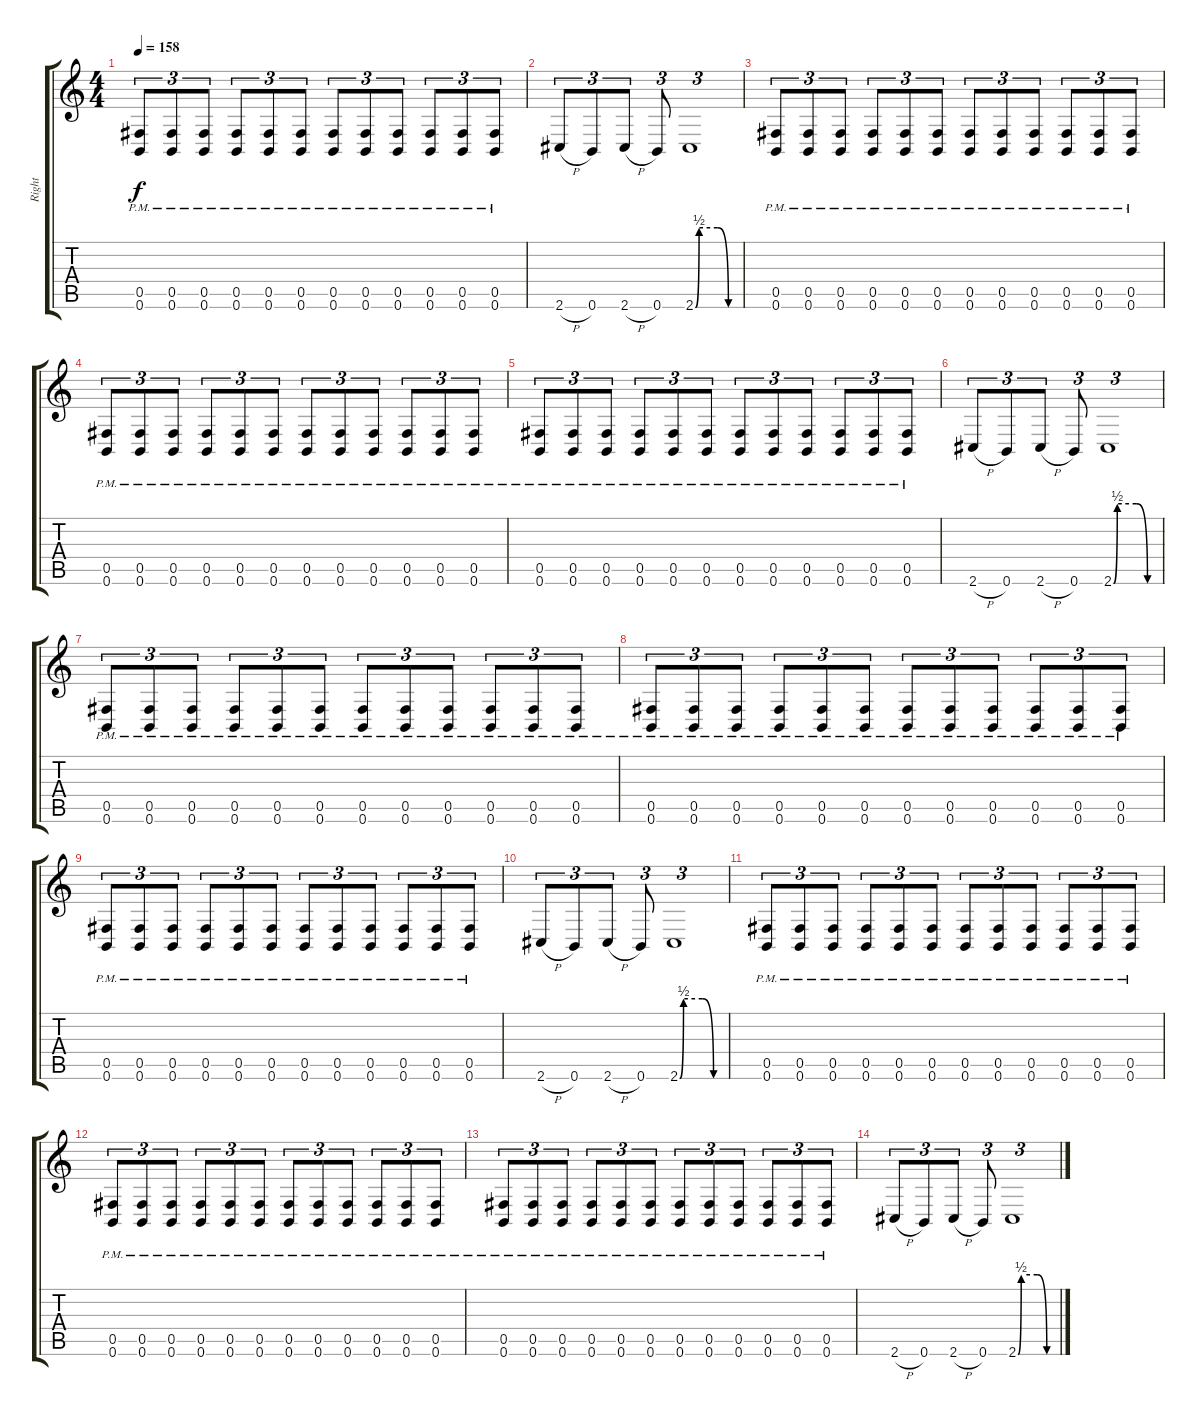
\track ("Right" "Right") {instrument overdrivenguitar}
\staff {score tabs}
\tuning (Db4 Ab3 E3 B2 Gb2 B1) {hide}
\ts (4 4)
\tempo 158
\clef g2
\ks c
(0.5{pm} 0.6{pm}).8{tu (3 2) dy f} (0.5{pm} 0.6{pm}).8{tu (3 2)} (0.5{pm} 0.6{pm}).8{tu (3 2)} (0.5{pm} 0.6{pm}).8{tu (3 2)} (0.5{pm} 0.6{pm}).8{tu (3 2)} (0.5{pm} 0.6{pm}).8{tu (3 2)} (0.5{pm} 0.6{pm}).8{tu (3 2)} (0.5{pm} 0.6{pm}).8{tu (3 2)} (0.5{pm} 0.6{pm}).8{tu (3 2)} (0.5{pm} 0.6{pm}).8{tu (3 2)} (0.5{pm} 0.6{pm}).8{tu (3 2)} (0.5{pm} 0.6{pm}).8{tu (3 2)} |
2.6{h}.8{tu (3 2)} 0.6.8{tu (3 2)} 2.6{h}.8{tu (3 2)} 0.6.8{tu (3 2)} 2.6{be (custom 0 0 5 2 30 2 45 0 60 0)}.1{tu (3 2)} |
(0.5{pm} 0.6{pm}).8{tu (3 2)} (0.5{pm} 0.6{pm}).8{tu (3 2)} (0.5{pm} 0.6{pm}).8{tu (3 2)} (0.5{pm} 0.6{pm}).8{tu (3 2)} (0.5{pm} 0.6{pm}).8{tu (3 2)} (0.5{pm} 0.6{pm}).8{tu (3 2)} (0.5{pm} 0.6{pm}).8{tu (3 2)} (0.5{pm} 0.6{pm}).8{tu (3 2)} (0.5{pm} 0.6{pm}).8{tu (3 2)} (0.5{pm} 0.6{pm}).8{tu (3 2)} (0.5{pm} 0.6{pm}).8{tu (3 2)} (0.5{pm} 0.6{pm}).8{tu (3 2)} |
(0.5{pm} 0.6{pm}).8{tu (3 2)} (0.5{pm} 0.6{pm}).8{tu (3 2)} (0.5{pm} 0.6{pm}).8{tu (3 2)} (0.5{pm} 0.6{pm}).8{tu (3 2)} (0.5{pm} 0.6{pm}).8{tu (3 2)} (0.5{pm} 0.6{pm}).8{tu (3 2)} (0.5{pm} 0.6{pm}).8{tu (3 2)} (0.5{pm} 0.6{pm}).8{tu (3 2)} (0.5{pm} 0.6{pm}).8{tu (3 2)} (0.5{pm} 0.6{pm}).8{tu (3 2)} (0.5{pm} 0.6{pm}).8{tu (3 2)} (0.5{pm} 0.6{pm}).8{tu (3 2)} |
(0.5{pm} 0.6{pm}).8{tu (3 2)} (0.5{pm} 0.6{pm}).8{tu (3 2)} (0.5{pm} 0.6{pm}).8{tu (3 2)} (0.5{pm} 0.6{pm}).8{tu (3 2)} (0.5{pm} 0.6{pm}).8{tu (3 2)} (0.5{pm} 0.6{pm}).8{tu (3 2)} (0.5{pm} 0.6{pm}).8{tu (3 2)} (0.5{pm} 0.6{pm}).8{tu (3 2)} (0.5{pm} 0.6{pm}).8{tu (3 2)} (0.5{pm} 0.6{pm}).8{tu (3 2)} (0.5{pm} 0.6{pm}).8{tu (3 2)} (0.5{pm} 0.6{pm}).8{tu (3 2)} |
2.6{h}.8{tu (3 2)} 0.6.8{tu (3 2)} 2.6{h}.8{tu (3 2)} 0.6.8{tu (3 2)} 2.6{be (custom 0 0 5 2 30 2 45 0 60 0)}.1{tu (3 2)} |
(0.5{pm} 0.6{pm}).8{tu (3 2)} (0.5{pm} 0.6{pm}).8{tu (3 2)} (0.5{pm} 0.6{pm}).8{tu (3 2)} (0.5{pm} 0.6{pm}).8{tu (3 2)} (0.5{pm} 0.6{pm}).8{tu (3 2)} (0.5{pm} 0.6{pm}).8{tu (3 2)} (0.5{pm} 0.6{pm}).8{tu (3 2)} (0.5{pm} 0.6{pm}).8{tu (3 2)} (0.5{pm} 0.6{pm}).8{tu (3 2)} (0.5{pm} 0.6{pm}).8{tu (3 2)} (0.5{pm} 0.6{pm}).8{tu (3 2)} (0.5{pm} 0.6{pm}).8{tu (3 2)} |
(0.5{pm} 0.6{pm}).8{tu (3 2)} (0.5{pm} 0.6{pm}).8{tu (3 2)} (0.5{pm} 0.6{pm}).8{tu (3 2)} (0.5{pm} 0.6{pm}).8{tu (3 2)} (0.5{pm} 0.6{pm}).8{tu (3 2)} (0.5{pm} 0.6{pm}).8{tu (3 2)} (0.5{pm} 0.6{pm}).8{tu (3 2)} (0.5{pm} 0.6{pm}).8{tu (3 2)} (0.5{pm} 0.6{pm}).8{tu (3 2)} (0.5{pm} 0.6{pm}).8{tu (3 2)} (0.5{pm} 0.6{pm}).8{tu (3 2)} (0.5{pm} 0.6{pm}).8{tu (3 2)} |
(0.5{pm} 0.6{pm}).8{tu (3 2)} (0.5{pm} 0.6{pm}).8{tu (3 2)} (0.5{pm} 0.6{pm}).8{tu (3 2)} (0.5{pm} 0.6{pm}).8{tu (3 2)} (0.5{pm} 0.6{pm}).8{tu (3 2)} (0.5{pm} 0.6{pm}).8{tu (3 2)} (0.5{pm} 0.6{pm}).8{tu (3 2)} (0.5{pm} 0.6{pm}).8{tu (3 2)} (0.5{pm} 0.6{pm}).8{tu (3 2)} (0.5{pm} 0.6{pm}).8{tu (3 2)} (0.5{pm} 0.6{pm}).8{tu (3 2)} (0.5{pm} 0.6{pm}).8{tu (3 2)} |
2.6{h}.8{tu (3 2)} 0.6.8{tu (3 2)} 2.6{h}.8{tu (3 2)} 0.6.8{tu (3 2)} 2.6{be (custom 0 0 5 2 30 2 45 0 60 0)}.1{tu (3 2)} |
(0.5{pm} 0.6{pm}).8{tu (3 2)} (0.5{pm} 0.6{pm}).8{tu (3 2)} (0.5{pm} 0.6{pm}).8{tu (3 2)} (0.5{pm} 0.6{pm}).8{tu (3 2)} (0.5{pm} 0.6{pm}).8{tu (3 2)} (0.5{pm} 0.6{pm}).8{tu (3 2)} (0.5{pm} 0.6{pm}).8{tu (3 2)} (0.5{pm} 0.6{pm}).8{tu (3 2)} (0.5{pm} 0.6{pm}).8{tu (3 2)} (0.5{pm} 0.6{pm}).8{tu (3 2)} (0.5{pm} 0.6{pm}).8{tu (3 2)} (0.5{pm} 0.6{pm}).8{tu (3 2)} |
(0.5{pm} 0.6{pm}).8{tu (3 2)} (0.5{pm} 0.6{pm}).8{tu (3 2)} (0.5{pm} 0.6{pm}).8{tu (3 2)} (0.5{pm} 0.6{pm}).8{tu (3 2)} (0.5{pm} 0.6{pm}).8{tu (3 2)} (0.5{pm} 0.6{pm}).8{tu (3 2)} (0.5{pm} 0.6{pm}).8{tu (3 2)} (0.5{pm} 0.6{pm}).8{tu (3 2)} (0.5{pm} 0.6{pm}).8{tu (3 2)} (0.5{pm} 0.6{pm}).8{tu (3 2)} (0.5{pm} 0.6{pm}).8{tu (3 2)} (0.5{pm} 0.6{pm}).8{tu (3 2)} |
(0.5{pm} 0.6{pm}).8{tu (3 2)} (0.5{pm} 0.6{pm}).8{tu (3 2)} (0.5{pm} 0.6{pm}).8{tu (3 2)} (0.5{pm} 0.6{pm}).8{tu (3 2)} (0.5{pm} 0.6{pm}).8{tu (3 2)} (0.5{pm} 0.6{pm}).8{tu (3 2)} (0.5{pm} 0.6{pm}).8{tu (3 2)} (0.5{pm} 0.6{pm}).8{tu (3 2)} (0.5{pm} 0.6{pm}).8{tu (3 2)} (0.5{pm} 0.6{pm}).8{tu (3 2)} (0.5{pm} 0.6{pm}).8{tu (3 2)} (0.5{pm} 0.6{pm}).8{tu (3 2)} |
2.6{h}.8{tu (3 2)} 0.6.8{tu (3 2)} 2.6{h}.8{tu (3 2)} 0.6.8{tu (3 2)} 2.6{be (custom 0 0 5 2 30 2 45 0 60 0)}.1{tu (3 2)}
